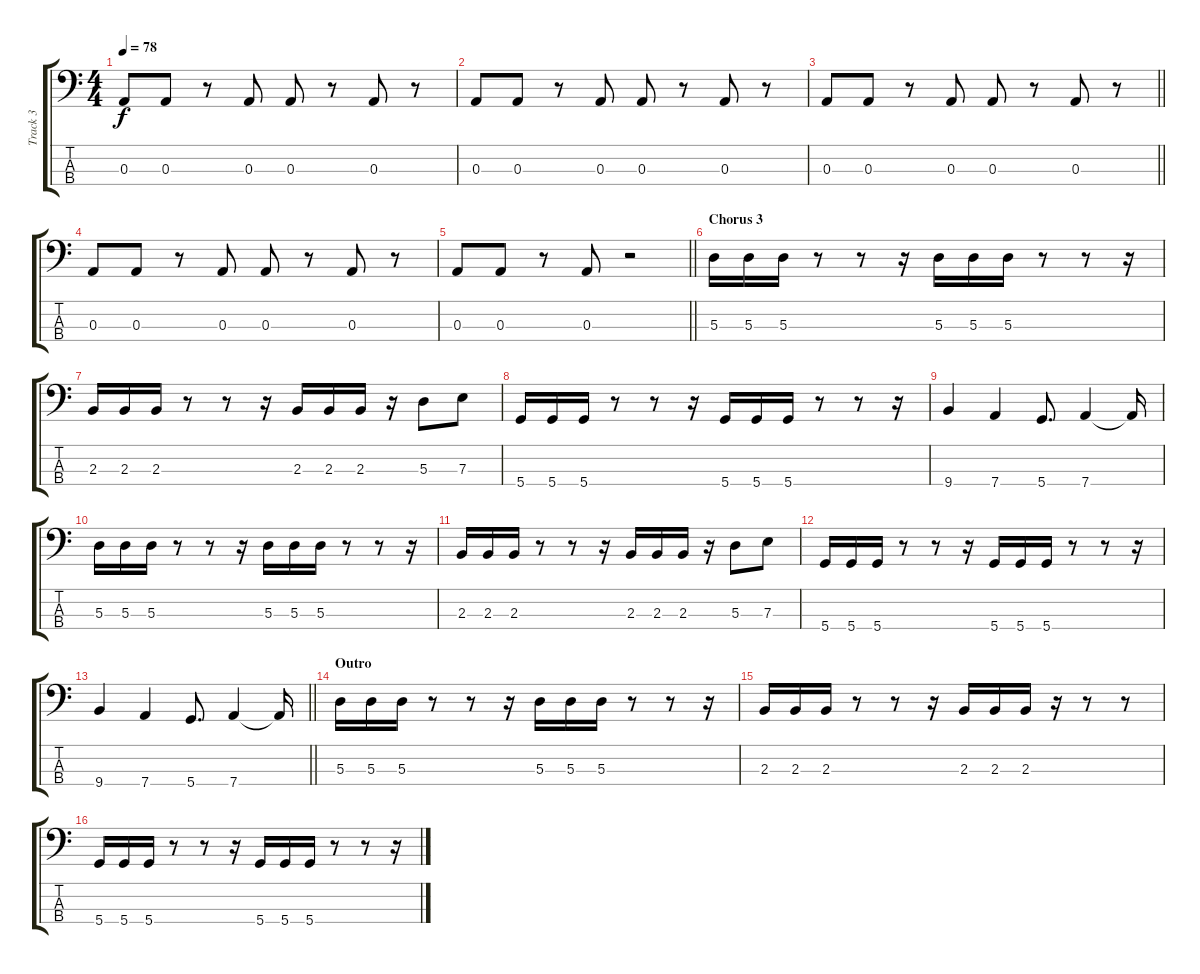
\track ("Track 3" "Track 3") {instrument electricbassfinger}
\staff {score tabs}
\tuning (G2 D2 A1 D1) {hide}
\ts (4 4)
\tempo 78
\clef f4
\ks c
0.3.8{dy f} 0.3.8 r.8 0.3.8 0.3.8 r.8 0.3.8 r.8 |
0.3.8 0.3.8 r.8 0.3.8 0.3.8 r.8 0.3.8 r.8 |
\barLineRight lightlight
0.3.8 0.3.8 r.8 0.3.8 0.3.8 r.8 0.3.8 r.8 |
0.3.8 0.3.8 r.8 0.3.8 0.3.8 r.8 0.3.8 r.8 |
\barLineRight lightlight
0.3.8 0.3.8 r.8 0.3.8 r.2 |
\section ("" "Chorus 3")
5.3.16 5.3.16 5.3.16 r.8 r.8 r.16 5.3.16 5.3.16 5.3.16 r.8 r.8 r.16 |
2.3.16 2.3.16 2.3.16 r.8 r.8 r.16 2.3.16 2.3.16 2.3.16 r.16 5.3.8 7.3.8 |
5.4.16 5.4.16 5.4.16 r.8 r.8 r.16 5.4.16 5.4.16 5.4.16 r.8 r.8 r.16 |
9.4.4 7.4.4 5.4.8{d} 7.4.4 7.4{t}.16 |
5.3.16 5.3.16 5.3.16 r.8 r.8 r.16 5.3.16 5.3.16 5.3.16 r.8 r.8 r.16 |
2.3.16 2.3.16 2.3.16 r.8 r.8 r.16 2.3.16 2.3.16 2.3.16 r.16 5.3.8 7.3.8 |
5.4.16 5.4.16 5.4.16 r.8 r.8 r.16 5.4.16 5.4.16 5.4.16 r.8 r.8 r.16 |
\barLineRight lightlight
9.4.4 7.4.4 5.4.8{d} 7.4.4 7.4{t}.16 |
\section ("" "Outro")
5.3.16 5.3.16 5.3.16 r.8 r.8 r.16 5.3.16 5.3.16 5.3.16 r.8 r.8 r.16 |
2.3.16 2.3.16 2.3.16 r.8 r.8 r.16 2.3.16 2.3.16 2.3.16 r.16 r.8 r.8 |
5.4.16 5.4.16 5.4.16 r.8 r.8 r.16 5.4.16 5.4.16 5.4.16 r.8 r.8 r.16
